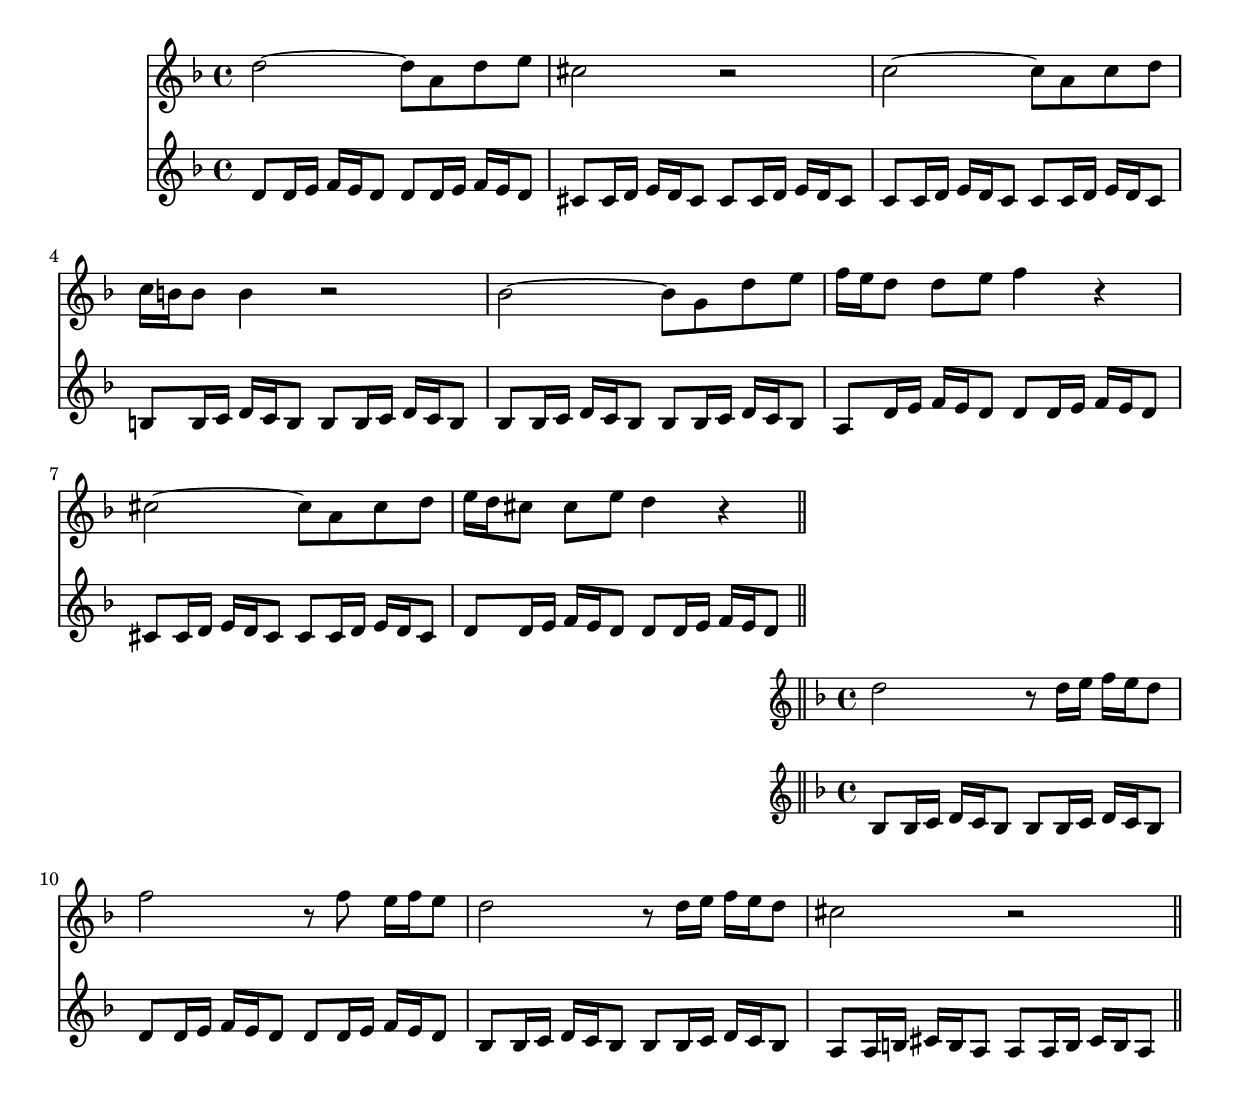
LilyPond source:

\version "2.22.1"

part_a_lead = \new Staff {
  \relative {
    \clef "treble"
    \key d \minor
    d''2~ 8 a d e |
    cis2 r |
    c2~ 8 a c d |
    c16 b b8 b4 r2 |
    bes2~ 8 g d' e |
    f16 e d8 d e f4 r |
    cis2~ 8 a cis d |
    e16 d cis8 cis8 e d4 r \bar "||"
  }
}

part_a_bis_lead = \new Staff {
  \relative {
    \clef "treble"
    \key d \minor
    d''2 r8 d16 e f e d8 |
    f2 r8 f e16 f e8 |
    d2 r8 d16 e f e d8 |
    cis2 r \bar "||"
  }
}

part_a_accmp = \new Staff {
  \relative {
    \clef "treble"
    \key d \minor
    d'8 d16 e f e d8 d d16 e f e d8 |
    cis8 cis16 d e d cis8 cis cis16 d e d cis8 |
    c8 c16 d e d c8 c c16 d e d c8 |
    b8 b16 c d c b8 b b16 c d c b8 |
    bes8 bes16 c d c bes8 bes bes16 c d c bes8 |
    a8 d16 e f e d8 d d16 e f e d8 |
    cis8 cis16 d e d cis8 cis cis16 d e d cis8 |
    d8 d16 e f e d8 d d16 e f e d8 \bar "||"
  }
}

part_a_bis_accmp = \new Staff {
  \relative {
    \clef "treble"
    \key d \minor
    bes8 bes16 c d c bes8 bes bes16 c d c bes8 |
    d8 d16 e f e d8 d d16 e f e d8 |
    bes8 bes16 c d c bes8 bes bes16 c d c bes8 |
    a8 a16 b cis b a8 a a16 b cis b a8 \bar "||"
  }
}

part_b = \new Staff {
  \relative {
    \clef "treble"
    \key d \minor
    r8 f'' f16 g8 a16~ 8 a g f | e a a gis16 a~ 2 |
    r16 d,~ 8 d16 e8 f16~ 8 f e d | c f a, g16 a~ 2 |
    r8 g g a16 bes~ 2 | d8 cis d e16 d~ 2 |
    e4 cis d e | e8 d d e16 f~ 2 \bar "||"
  }
}

part_b_bis = \new Staff {
  \relative {
    \clef "treble"
    \key d \minor
    f''2 c4 a | g8 f' f e16 e~ 4 r |
    d2 a4 f | e8 d' cis b16 cis~ 4 r \bar "||"
  }
}

{
  <<
    \part_a_lead
    \part_a_accmp
  >>
  <<
    \part_a_bis_lead
    \part_a_bis_accmp
  >>
}

% { \part_b }
% { \part_b_bis }
